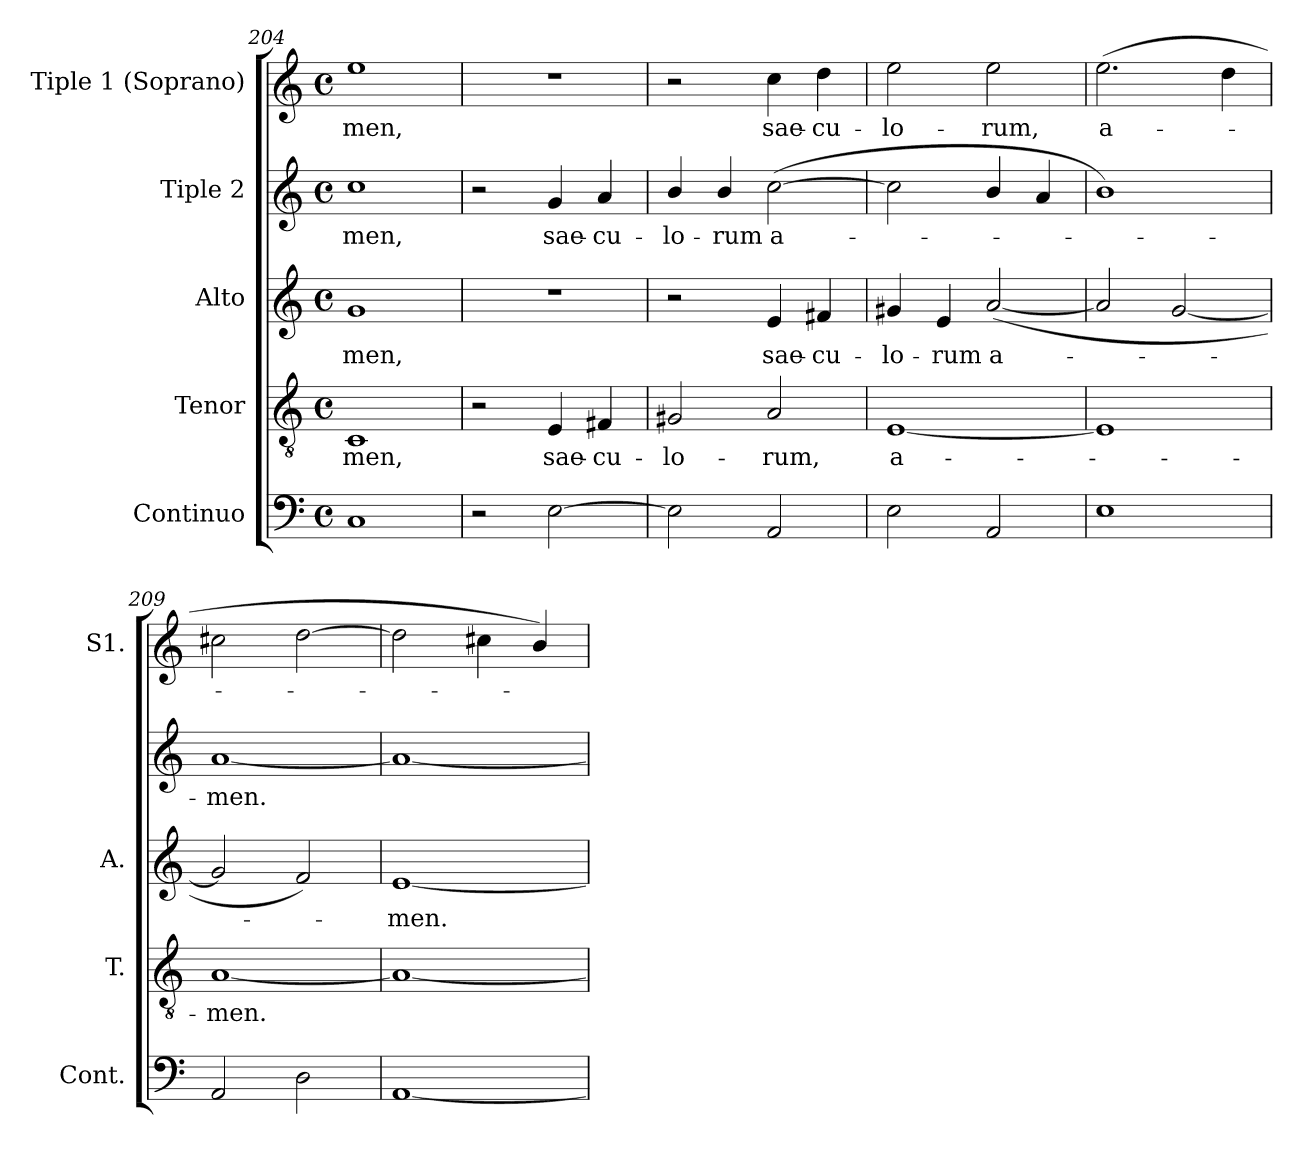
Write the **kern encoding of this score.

**kern	**kern	**text	**kern	**text	**kern	**text	**kern	**text
*part5	*part4	*part4	*part3	*part3	*part2	*part2	*part1	*part1
*staff5	*staff4	*staff4	*staff3	*staff3	*staff2	*staff2	*staff1	*staff1
*I"Continuo	*I"Tenor	*	*I"Alto	*	*I"Tiple 2	*	*I"Tiple 1 (Soprano)	*
*I'Cont.	*I'T.	*	*I'A.	*	*	*	*I'S1.	*
!!LO:LB:g=z
*clefF4	*clefGv2	*	*clefG2	*	*clefG2	*	*clefG2	*
*	*ITrd7c12	*	*	*	*	*	*	*
*k[]	*k[]	*	*k[]	*	*k[]	*	*k[]	*
*C:	*C:	*	*C:	*	*C:	*	*C:	*
*M4/4	*M4/4	*	*M4/4	*	*M4/4	*	*M4/4	*
*met(c)	*met(c)	*	*met(c)	*	*met(c)	*	*met(c)	*
=204	=204	=204	=204	=204	=204	=204	=204	=204
!	!	!LO:LY:b:color=#000000	!	!	!	!	!	!
!	!	!	!	!LO:LY:b:color=#000000	!	!	!	!
!	!	!	!	!	!	!LO:LY:b:color=#000000	!	!
!	!	!	!	!	!	!	!	!LO:LY:b:color=#000000
1Ci	1CCi	-men,	1gi	-men,	1cci	-men,	1eei	-men,
=205	=205	=205	=205	=205	=205	=205	=205	=205
2r	2r	.	1r	.	2r	.	1r	.
!	!	!LO:LY:b:color=#000000	!	!	!	!	!	!
!	!	!	!	!	!	!LO:LY:b:color=#000000	!	!
[2Ei\	4EEi/	sae-	.	.	4gi/	sae-	.	.
!	!	!LO:LY:b:color=#000000	!	!	!	!	!	!
!	!	!	!	!	!	!LO:LY:b:color=#000000	!	!
.	4FF#Xi/	-cu-	.	.	4ai/	-cu-	.	.
=206	=206	=206	=206	=206	=206	=206	=206	=206
!	!	!LO:LY:b:color=#000000	!	!	!	!	!	!
!	!	!	!	!	!	!LO:LY:b:color=#000000	!	!
2Ei\]	2GG#Xi/	-lo-	2r	.	4bi/	-lo-	2r	.
!	!	!	!	!	!	!LO:LY:b:color=#000000	!	!
.	.	.	.	.	4bi/	-rum	.	.
!	!	!LO:LY:b:color=#000000	!	!	!	!	!	!
!	!	!	!	!LO:LY:b:color=#000000	!	!	!	!
!	!	!	!	!	!	!LO:LY:b:color=#000000	!	!
!	!	!	!	!	!	!	!	!LO:LY:b:color=#000000
2AAi/	2AAi/	-rum,	4ei/	sae-	([2cci\	a-	4cci\	sae-
!	!	!	!	!LO:LY:b:color=#000000	!	!	!	!
!	!	!	!	!	!	!	!	!LO:LY:b:color=#000000
.	.	.	4f#Xi/	-cu-	.	.	4ddi\	-cu-
=207	=207	=207	=207	=207	=207	=207	=207	=207
!	!	!LO:LY:b:color=#000000	!	!	!	!	!	!
!	!	!	!	!LO:LY:b:color=#000000	!	!	!	!
!	!	!	!	!	!	!	!	!LO:LY:b:color=#000000
2Ei\	[1EEi	a-	4g#Xi/	-lo-	2cci\]	.	2eei\	-lo-
!	!	!	!	!LO:LY:b:color=#000000	!	!	!	!
.	.	.	4ei/	-rum	.	.	.	.
!	!	!	!	!LO:LY:b:color=#000000	!	!	!	!
!	!	!	!	!	!	!	!	!LO:LY:b:color=#000000
2AAi/	.	.	([2ai/	a-	4bi/	.	2eei\	-rum,
.	.	.	.	.	4ai/	.	.	.
=208	=208	=208	=208	=208	=208	=208	=208	=208
!	!	!	!	!	!	!	!	!LO:LY:b:color=#000000
1Ei	1EEi]	.	2ai/]	.	1bi)	.	(2.eei\	a-
.	.	.	[2gi/	.	.	.	.	.
.	.	.	.	.	.	.	4ddi\	.
=209	=209	=209	=209	=209	=209	=209	=209	=209
!	!	!LO:LY:b:color=#000000	!	!	!	!	!	!
!	!	!	!	!	!	!LO:LY:b:color=#000000	!	!
2AAi/	[1AAi	-men.	2gi/]	.	[1ai	-men.	2cc#Xi\	.
2Di\	.	.	2fi/)	.	.	.	[2ddi\	.
=210	=210	=210	=210	=210	=210	=210	=210	=210
!	!	!	!	!LO:LY:b:color=#000000	!	!	!	!
[1AAi	1AAi_	.	[1ei	-men.	1ai_	.	2ddi\]	.
.	.	.	.	.	.	.	4cc#Xi\	.
.	.	.	.	.	.	.	4bi/)	.
=	=	=	=	=	=	=	=	=
*-	*-	*-	*-	*-	*-	*-	*-	*-
